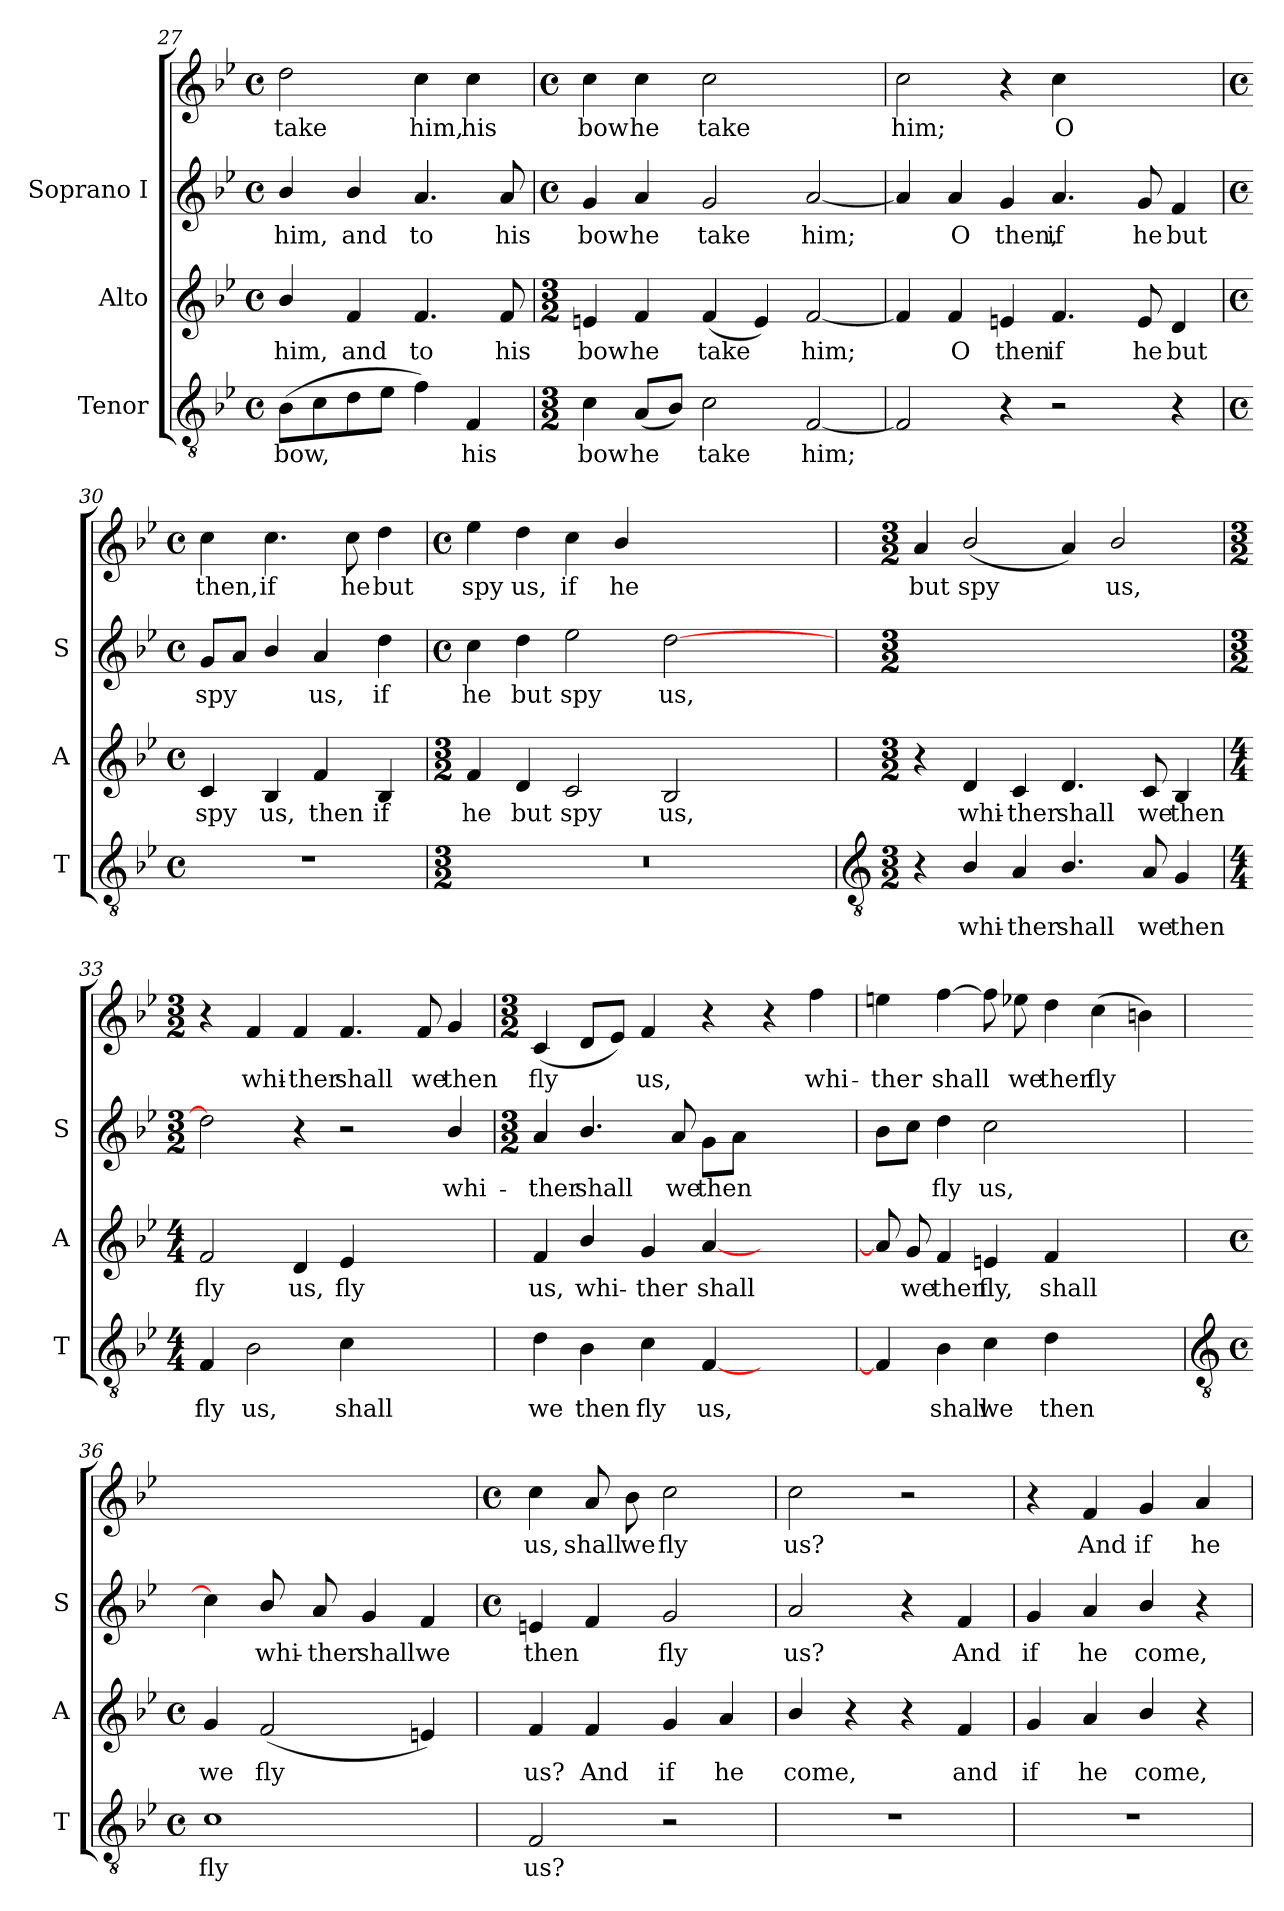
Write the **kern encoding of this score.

**kern	**text	**kern	**text	**kern	**text	**kern	**text
*part3	*part3	*part2	*part2	*part1	*part1	*part1	*part1
*staff4	*staff4	*staff3	*staff3	*staff2	*staff2	*staff1	*staff1
*I"Tenor	*	*I"Alto	*	*I"Soprano I	*	*	*
*I'T	*	*I'A	*	*I'S	*	*	*
!!LO:LB:g=z
*clefGv2	*	*clefG2	*	*clefG2	*	*clefG2	*
*k[b-e-]	*	*k[b-e-]	*	*k[b-e-]	*	*k[b-e-]	*
*B-:	*	*B-:	*	*B-:	*	*B-:	*
*M4/4	*	*M4/4	*	*M4/4	*	*M4/4	*
*met(c)	*	*met(c)	*	*met(c)	*	*met(c)	*
=27	=27	=27	=27	=27	=27	=27	=27
!	!LO:LY:b	!	!LO:LY:b	!	!LO:LY:b	!	!LO:LY:b
(>8B-L	bow,	4b-/	him,	4b-/	him,	2dd	take
8c	.	.	.	.	.	.	.
!	!	!	!LO:LY:b	!	!LO:LY:b	!	!
8d	.	4f	and	4b-/	and	.	.
8e-J	.	.	.	.	.	.	.
!	!	!	!LO:LY:b	!	!LO:LY:b	!	!LO:LY:b
4f)	.	4.f	to	4.a/	to	4cc	him,
!	!LO:LY:b	!	!	!	!	!	!LO:LY:b
4F	his	.	.	.	.	4cc	his
!	!	!	!LO:LY:b	!	!LO:LY:b	!	!
.	.	8f	his	8a/	his	.	.
=28	=28	=28	=28	=28	=28	=28	=28
*M3/2	*	*M3/2	*	*M4/4	*	*M4/4	*
*	*	*	*	*met(c)	*	*met(c)	*
!	!LO:LY:b	!	!LO:LY:b	!	!LO:LY:b	!	!LO:LY:b
4c	bow	4en	bow	4g	bow	4cc	bow
!	!LO:LY:b	!	!LO:LY:b	!	!LO:LY:b	!	!LO:LY:b
(<8AL	he	4f	he	4a/	he	4cc	he
8B-J)	.	.	.	.	.	.	.
!	!LO:LY:b	!	!LO:LY:b	!	!LO:LY:b	!	!LO:LY:b
2c	take	(<4f	take	2g	take	2cc	take
.	.	4e)	.	.	.	.	.
!	!LO:LY:b	!	!LO:LY:b	!	!LO:LY:b	!	!
[2F	him;	[2f	him;	[2a/	him;	2ryy	.
=29	=29	=29	=29	=29	=29	=29	=29
!	!	!	!	!	!	!	!LO:LY:b
2F]	.	4f]	.	4a/]	.	2cc	him;
!	!	!	!LO:LY:b	!	!LO:LY:b	!	!
.	.	4f	O	4a/	O	.	.
!	!	!	!LO:LY:b	!	!LO:LY:b	!	!
4r	.	4en	then	4g	then,	4r	.
!	!	!	!LO:LY:b	!	!LO:LY:b	!	!LO:LY:b
2r	.	4.f	if	4.a/	if	4cc	O
.	.	.	.	.	.	2ryy	.
!	!	!	!LO:LY:b	!	!LO:LY:b	!	!
.	.	8e	he	8g	he	.	.
!	!	!	!LO:LY:b	!	!LO:LY:b	!	!
4r	.	4d	but	4f	but	.	.
=30	=30	=30	=30	=30	=30	=30	=30
*M4/4	*	*M4/4	*	*M4/4	*	*M4/4	*
*met(c)	*	*met(c)	*	*met(c)	*	*met(c)	*
!	!	!	!LO:LY:b	!	!LO:LY:b	!	!LO:LY:b
1r	.	4c	spy	8g/L	spy	4cc	then,
.	.	.	.	8a/J	.	.	.
!	!	!	!LO:LY:b	!	!	!	!LO:LY:b
.	.	4B-	us,	4b-/	.	4.cc	if
!	!	!	!LO:LY:b	!	!LO:LY:b	!	!
.	.	4f	then	4a	us,	.	.
!	!	!	!	!	!	!	!LO:LY:b
.	.	.	.	.	.	8cc	he
!	!	!	!LO:LY:b	!	!LO:LY:b	!	!LO:LY:b
.	.	4B-	if	4dd	if	4dd	but
=31	=31	=31	=31	=31	=31	=31	=31
*M3/2	*	*M3/2	*	*M4/4	*	*M4/4	*
*	*	*	*	*met(c)	*	*met(c)	*
!LO:N:vis=1	!	!	!LO:LY:b	!	!LO:LY:b	!	!LO:LY:b
1.r	.	4f	he	4cc	he	4ee-	spy
!	!	!	!LO:LY:b	!	!LO:LY:b	!	!LO:LY:b
.	.	4d	but	4dd	but	4dd	us,
!	!	!	!LO:LY:b	!	!LO:LY:b	!	!LO:LY:b
.	.	2c	spy	2ee-	spy	4cc	if
!	!	!	!	!	!	!	!LO:LY:b
.	.	.	.	.	.	4b-/	he
!	!	!	!LO:LY:b	!	!LO:LY:b	!	!
.	.	2B-	us,	[2dd	us,	2ryy	.
!!LO:LB:g=z
=32	=32	=32	=32	=32	=32	=32	=32
*clefGv2	*	*	*	*	*	*	*
*M3/2	*	*M3/2	*	*M3/2	*	*M3/2	*
!	!	!	!	!	!	!	!LO:LY:b
4r	.	4r	.	1.ryy	.	4a	but
!	!LO:LY:b	!	!LO:LY:b	!	!	!	!LO:LY:b
4B-/	whi-	4d	whi-	.	.	(<2b-/	spy
!	!LO:LY:b	!	!LO:LY:b	!	!	!	!
4A	-ther	4c	-ther	.	.	.	.
!	!LO:LY:b	!	!LO:LY:b	!	!	!	!
4.B-/	shall	4.d	shall	.	.	4a)	.
!	!	!	!	!	!	!	!LO:LY:b
.	.	.	.	.	.	2b-/	us,
!	!LO:LY:b	!	!LO:LY:b	!	!	!	!
8A/	we	8c	we	.	.	.	.
!	!LO:LY:b	!	!LO:LY:b	!	!	!	!
4G	then	4B-	then	.	.	.	.
!!LO:LB:g=z
=33	=33	=33	=33	=33	=33	=33	=33
*M4/4	*	*M4/4	*	*M3/2	*	*M3/2	*
!	!LO:LY:b	!	!LO:LY:b	!	!	!	!
4F	fly	2f	fly	2dd]	.	4r	.
!	!LO:LY:b	!	!	!	!	!	!LO:LY:b
2B-	us,	.	.	.	.	4f	whi-
!	!	!	!LO:LY:b	!	!	!	!LO:LY:b
.	.	4d	us,	4r	.	4f	-ther
!	!LO:LY:b	!	!LO:LY:b	!	!	!	!LO:LY:b
4c	shall	4e-	fly	2r	.	4.f	shall
2ryy	.	2ryy	.	.	.	.	.
!	!	!	!	!	!	!	!LO:LY:b
.	.	.	.	.	.	8f	we
!	!	!	!	!	!LO:LY:b	!	!LO:LY:b
.	.	.	.	4b-/	whi-	4g	then
=34	=34	=34	=34	=34	=34	=34	=34
*	*	*	*	*M3/2	*	*M3/2	*
!	!LO:LY:b	!	!LO:LY:b	!	!LO:LY:b	!	!LO:LY:b
4d	we	4f	us,	4a	-ther	(<4c	-fly
!	!LO:LY:b	!	!LO:LY:b	!	!LO:LY:b	!	!
4B-	then	4b-/	whi-	4.b-/	shall	8dL	.
.	.	.	.	.	.	8e-J)	.
!	!LO:LY:b	!	!LO:LY:b	!	!	!	!LO:LY:b
4c	fly	4g	-ther	.	.	4f	us,
!	!	!	!	!	!LO:LY:b	!	!
.	.	.	.	8a/	we	.	.
!	!LO:LY:b	!	!LO:LY:b	!	!LO:LY:b	!	!
[4F	us,	[4a/	shall	8g\L	then	4r	.
.	.	.	.	8a\J	.	.	.
2ryy	.	2ryy	.	2ryy	.	4r	.
!	!	!	!	!	!	!	!LO:LY:b
.	.	.	.	.	.	4ff	whi-
=35	=35	=35	=35	=35	=35	=35	=35
!	!	!	!	!	!	!	!LO:LY:b
4F]	.	8a/]	.	8b-L	.	4een	ther
!	!	!	!LO:LY:b	!	!	!	!
.	.	8g	we	8ccJ	.	.	.
!	!LO:LY:b	!	!LO:LY:b	!	!LO:LY:b	!	!LO:LY:b
4B-	shall	4f	then	4dd	fly	[4ff	shall
!	!LO:LY:b	!	!LO:LY:b	!	!LO:LY:b	!	!
4c	we	4en	fly,	[2cc	us,	8ff]	.
!	!	!	!	!	!	!	!LO:LY:b
.	.	.	.	.	.	8ee-X	we
!	!LO:LY:b	!	!LO:LY:b	!	!	!	!LO:LY:b
4d	then	4f	shall	.	.	4dd	then
!	!	!	!	!	!	!	!LO:LY:b
2ryy	.	2ryy	.	2ryy	.	(>4cc	fly
.	.	.	.	.	.	4bn)	.
!!LO:LB:g=z
=36	=36	=36	=36	=36	=36	=36	=36
*clefGv2	*	*	*	*	*	*	*
*M4/4	*	*M4/4	*	*	*	*	*
*met(c)	*	*met(c)	*	*	*	*	*
!	!LO:LY:b	!	!LO:LY:b	!	!	!	!
1c	fly	4g	we	4cc]	.	1ryy	.
!	!	!	!LO:LY:b	!	!LO:LY:b	!	!
.	.	(<2f	fly	8b-/	whi-	.	.
!	!	!	!	!	!LO:LY:b	!	!
.	.	.	.	8a/	-ther	.	.
!	!	!	!	!	!LO:LY:b	!	!
.	.	.	.	4g	shall	.	.
!	!	!	!	!	!LO:LY:b	!	!
.	.	4en)	.	4f	we	.	.
!!LO:LB:g=z
=37	=37	=37	=37	=37	=37	=37	=37
*	*	*	*	*M4/4	*	*M4/4	*
*	*	*	*	*met(c)	*	*met(c)	*
!	!LO:LY:b	!	!LO:LY:b	!	!LO:LY:b	!	!LO:LY:b
2F	us?	4f	us?	4en	then	4cc	us,
!	!	!	!LO:LY:b	!	!	!	!LO:LY:b
.	.	4f	And	4f	.	8a	shall
!	!	!	!	!	!	!	!LO:LY:b
.	.	.	.	.	.	8b-	we
!	!	!	!LO:LY:b	!	!LO:LY:b	!	!LO:LY:b
2r	.	4g	if	2g	fly	2cc	fly
!	!	!	!LO:LY:b	!	!	!	!
.	.	4a/	he	.	.	.	.
=38	=38	=38	=38	=38	=38	=38	=38
!	!	!	!LO:LY:b	!	!LO:LY:b	!	!LO:LY:b
1r	.	4b-/	come,	2a/	us?	2cc	us?
.	.	4r	.	.	.	.	.
.	.	4r	.	4r	.	2r	.
!	!	!	!LO:LY:b	!	!LO:LY:b	!	!
.	.	4f	and	4f	And	.	.
=39	=39	=39	=39	=39	=39	=39	=39
!	!	!	!LO:LY:b	!	!LO:LY:b	!	!
1r	.	4g	if	4g	if	4r	.
!	!	!	!LO:LY:b	!	!LO:LY:b	!	!LO:LY:b
.	.	4a	he	4a	he	4f	And
!	!	!	!LO:LY:b	!	!LO:LY:b	!	!LO:LY:b
.	.	4b-/	come,	4b-/	come,	4g	if
!	!	!	!	!	!	!	!LO:LY:b
.	.	4r	.	4r	.	4a/	he
=	=	=	=	=	=	=	=
*-	*-	*-	*-	*-	*-	*-	*-
